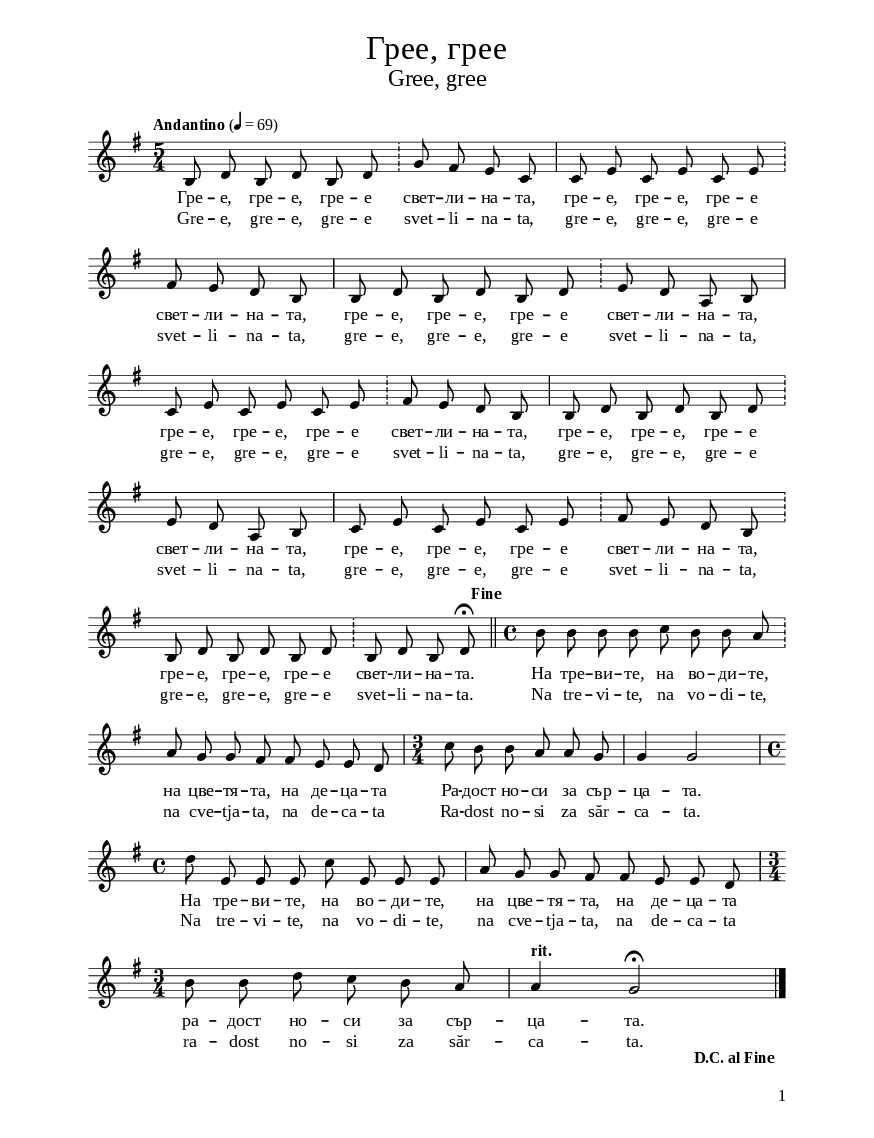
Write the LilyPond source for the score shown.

\version "2.24.1"

% include paper part and global functions
\include "include/globals.ily"

\bookpart {
  \label #'ref078
  \tocItem \markup "Грее, грее – Gree, gree"
  \include "include/bookpart-paper.ily"
  \score {
    \include "include/score-layout.ily"

    \new Voice \relative c' {
      \clef treble
      \key g \major
      \time 5/4
      \tempoFunc "Andantino" 4 "69"
      \override Staff.BarLine.gap = 0.5

      \autoBeamOff
      b8 d b8 d b8 d  \bar "!" g fis e c | c e c e c e   \bar "!"  \break

      fis8 e d b | b d b d b d \bar "!"  e d a b | \break

      c e c e c e  \bar "!"  fis8 e8 d8 b8 | b8 d8 b8 d8 b d  \bar "!"  \break

      e8 d a b | c e c e c e \bar "!"  fis e d b  \bar "!"  \break

      b d b d b d  \bar "!" b d b \tempo "   Fine"  d \fermata  \bar "||" | \time 4/4 b'b b b c b b a   \bar "!"  \break

      a8 g g fis fis e e d | \time 3/4 c' b b a a g | g 4 g2 | \break

      \time 4/4 d'8 e, e e c' e, e e | a g g fis fis e e d | \break

      \time 3/4 b' b d c b a |\tempo "rit."  a4 g2 \fermata | \bar "|."


    }

    \addlyrics {
      Гре -- е, гре -- е, гре -- е свет -- ли -- на -- та,

      гре -- е, гре -- е, гре -- е свет -- ли -- на -- та,

      гре -- е, гре -- е, гре -- е свет -- ли -- на -- та,

      гре -- е, гре -- е, гре -- е свет -- ли -- на -- та,

      гре -- е, гре -- е, гре -- е свет -- ли -- на -- та,

      гре -- е, гре -- е, гре -- е свет -- ли -- на -- та,

      гре -- е, гре -- е, гре -- е свет -- ли -- на -- та.

      На тре --  ви -- те, на во -- ди -- те,

      на цве -- тя -- та, на де -- ца -- та

      Ра -- дост но -- си за сър -- ца -- та.

      На тре -- ви -- те, на во -- ди -- те,

      на цве -- тя -- та, на де -- ца -- та

      ра -- дост но -- си за сър -- ца -- та.}
    \addlyrics {
      Gre -- e, gre -- e, gre -- e svet -- li -- na -- ta,

      gre -- e, gre -- e, gre -- e svet -- li -- na -- ta,

      gre -- e, gre -- e, gre -- e svet -- li -- na -- ta,

      gre -- e, gre -- e, gre -- e svet -- li -- na -- ta,

      gre -- e, gre -- e, gre -- e svet -- li -- na -- ta,

      gre -- e, gre -- e, gre -- e svet -- li -- na -- ta,

      gre -- e, gre -- e, gre -- e svet -- li -- na -- ta.

      Na tre --  vi -- te, na vo -- di -- te,

      na cve -- tja -- ta, na de -- ca -- ta

      Ra -- dost no -- si za săr -- ca -- ta.

      Na tre -- vi -- te, na vo -- di -- te,

      na cve -- tja -- ta, na de -- ca -- ta

      ra -- dost no -- si za săr -- ca -- ta.}



        \header {
          title = \titleFunc "Грее, грее" "Gree, gree"
        }

        \midi{}

      } % score

      \markup \dc-one "D.C. al Fine"

      \pageBreak

      % include foreign translation(s) of the song
      \version "2.20.0"

\markup \fill-line { \fontsize #6 "Es, scheint, es scheint" }
\markup \null
\markup \null
\markup \fontsize #+2.5 {
  \hspace #10
  \override #'(baseline-skip . 2)

  \column {
    \line { " " }
    \line {   "   "Das Licht scheint,}

    \line {   "   "das Licht scheint,}

    \line {   "   "das Licht scheint,}

    \line {   "   "das Licht scheint,}

    \line {   "   "das Licht scheint,}

    \line {   "   "das Licht scheint,}

    \line {   "   "das Licht scheint,}
    \line {   "   " es   scheint, scheint, scheint, scheint, scheint}




  }


}


    } % bookpart
